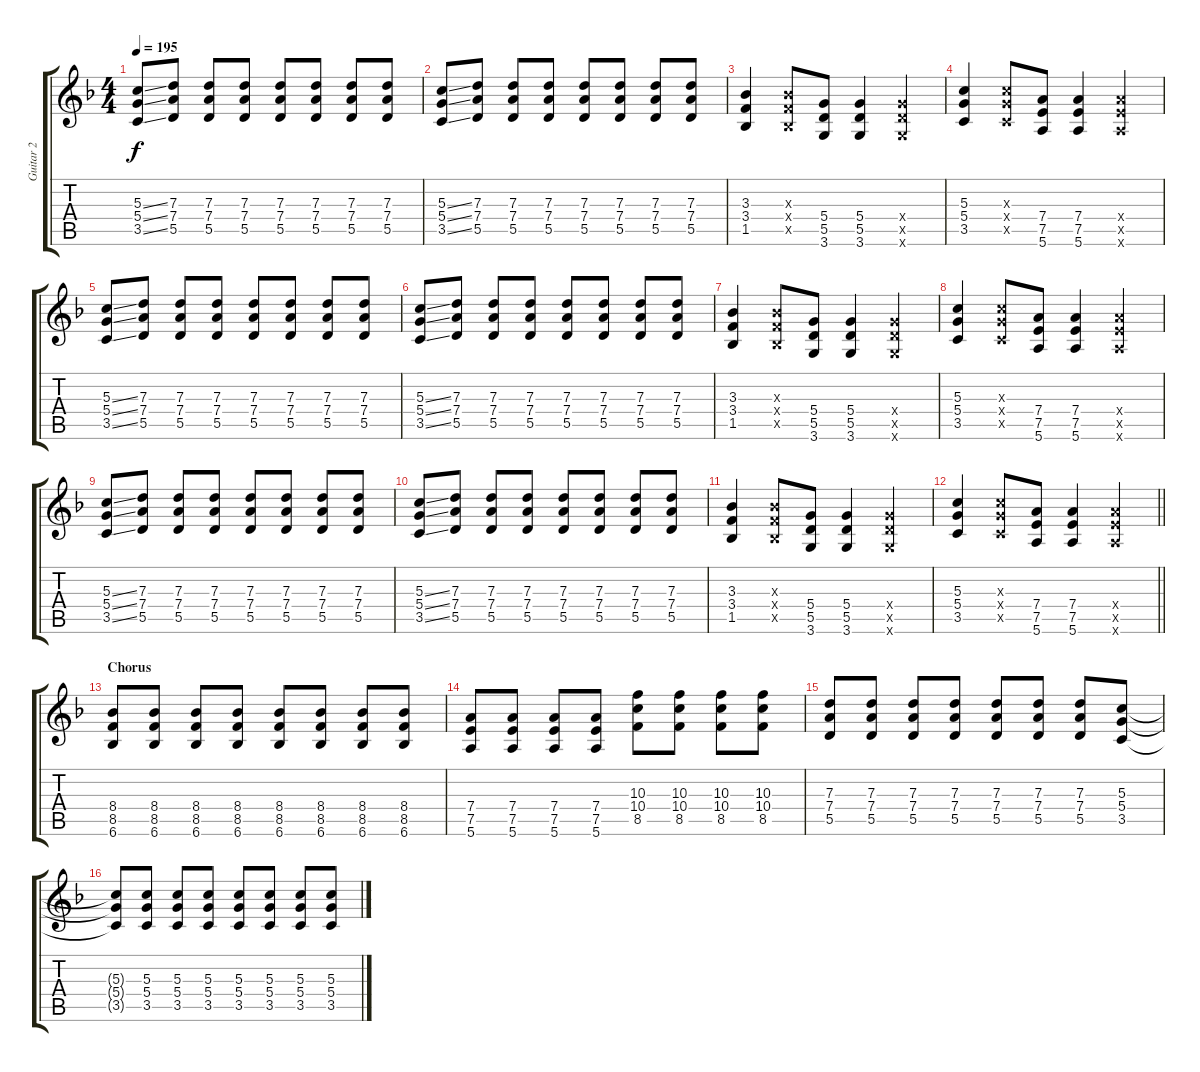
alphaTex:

\track ("Guitar 2" "Guitar 2") {instrument distortionguitar}
\staff {score tabs}
\tuning (E4 B3 G3 D3 A2 E2) {hide}
\ts (4 4)
\tempo 195
\clef g2
\ks f
(5.3{ss} 5.4{ss} 3.5{ss}).8{dy f} (7.3 7.4 5.5).8 (7.3 7.4 5.5).8 (7.3 7.4 5.5).8 (7.3 7.4 5.5).8 (7.3 7.4 5.5).8 (7.3 7.4 5.5).8 (7.3 7.4 5.5).8 |
(5.3{ss} 5.4{ss} 3.5{ss}).8 (7.3 7.4 5.5).8 (7.3 7.4 5.5).8 (7.3 7.4 5.5).8 (7.3 7.4 5.5).8 (7.3 7.4 5.5).8 (7.3 7.4 5.5).8 (7.3 7.4 5.5).8 |
(3.3 3.4 1.5).4 (3.3{x} 3.4{x} 1.5{x}).8 (5.4 5.5 3.6).8 (5.4 5.5 3.6).4 (5.4{x} 5.5{x} 3.6{x}).4 |
(5.3 5.4 3.5).4 (5.3{x} 5.4{x} 3.5{x}).8 (7.4 7.5 5.6).8 (7.4 7.5 5.6).4 (7.4{x} 7.5{x} 5.6{x}).4 |
(5.3{ss} 5.4{ss} 3.5{ss}).8 (7.3 7.4 5.5).8 (7.3 7.4 5.5).8 (7.3 7.4 5.5).8 (7.3 7.4 5.5).8 (7.3 7.4 5.5).8 (7.3 7.4 5.5).8 (7.3 7.4 5.5).8 |
(5.3{ss} 5.4{ss} 3.5{ss}).8 (7.3 7.4 5.5).8 (7.3 7.4 5.5).8 (7.3 7.4 5.5).8 (7.3 7.4 5.5).8 (7.3 7.4 5.5).8 (7.3 7.4 5.5).8 (7.3 7.4 5.5).8 |
(3.3 3.4 1.5).4 (3.3{x} 3.4{x} 1.5{x}).8 (5.4 5.5 3.6).8 (5.4 5.5 3.6).4 (5.4{x} 5.5{x} 3.6{x}).4 |
(5.3 5.4 3.5).4 (5.3{x} 5.4{x} 3.5{x}).8 (7.4 7.5 5.6).8 (7.4 7.5 5.6).4 (7.4{x} 7.5{x} 5.6{x}).4 |
(5.3{ss} 5.4{ss} 3.5{ss}).8 (7.3 7.4 5.5).8 (7.3 7.4 5.5).8 (7.3 7.4 5.5).8 (7.3 7.4 5.5).8 (7.3 7.4 5.5).8 (7.3 7.4 5.5).8 (7.3 7.4 5.5).8 |
(5.3{ss} 5.4{ss} 3.5{ss}).8 (7.3 7.4 5.5).8 (7.3 7.4 5.5).8 (7.3 7.4 5.5).8 (7.3 7.4 5.5).8 (7.3 7.4 5.5).8 (7.3 7.4 5.5).8 (7.3 7.4 5.5).8 |
(3.3 3.4 1.5).4 (3.3{x} 3.4{x} 1.5{x}).8 (5.4 5.5 3.6).8 (5.4 5.5 3.6).4 (5.4{x} 5.5{x} 3.6{x}).4 |
\barLineRight lightlight
(5.3 5.4 3.5).4 (5.3{x} 5.4{x} 3.5{x}).8 (7.4 7.5 5.6).8 (7.4 7.5 5.6).4 (7.4{x} 7.5{x} 5.6{x}).4 |
\section ("" "Chorus")
(8.4 8.5 6.6).8 (8.4 8.5 6.6).8 (8.4 8.5 6.6).8 (8.4 8.5 6.6).8 (8.4 8.5 6.6).8 (8.4 8.5 6.6).8 (8.4 8.5 6.6).8 (8.4 8.5 6.6).8 |
(7.4 7.5 5.6).8 (7.4 7.5 5.6).8 (7.4 7.5 5.6).8 (7.4 7.5 5.6).8 (10.3 10.4 8.5).8 (10.3 10.4 8.5).8 (10.3 10.4 8.5).8 (10.3 10.4 8.5).8 |
(7.3 7.4 5.5).8 (7.3 7.4 5.5).8 (7.3 7.4 5.5).8 (7.3 7.4 5.5).8 (7.3 7.4 5.5).8 (7.3 7.4 5.5).8 (7.3 7.4 5.5).8 (5.3 5.4 3.5).8 |
(5.3{t} 5.4{t} 3.5{t}).8 (5.3 5.4 3.5).8 (5.3 5.4 3.5).8 (5.3 5.4 3.5).8 (5.3 5.4 3.5).8 (5.3 5.4 3.5).8 (5.3 5.4 3.5).8 (5.3 5.4 3.5).8
